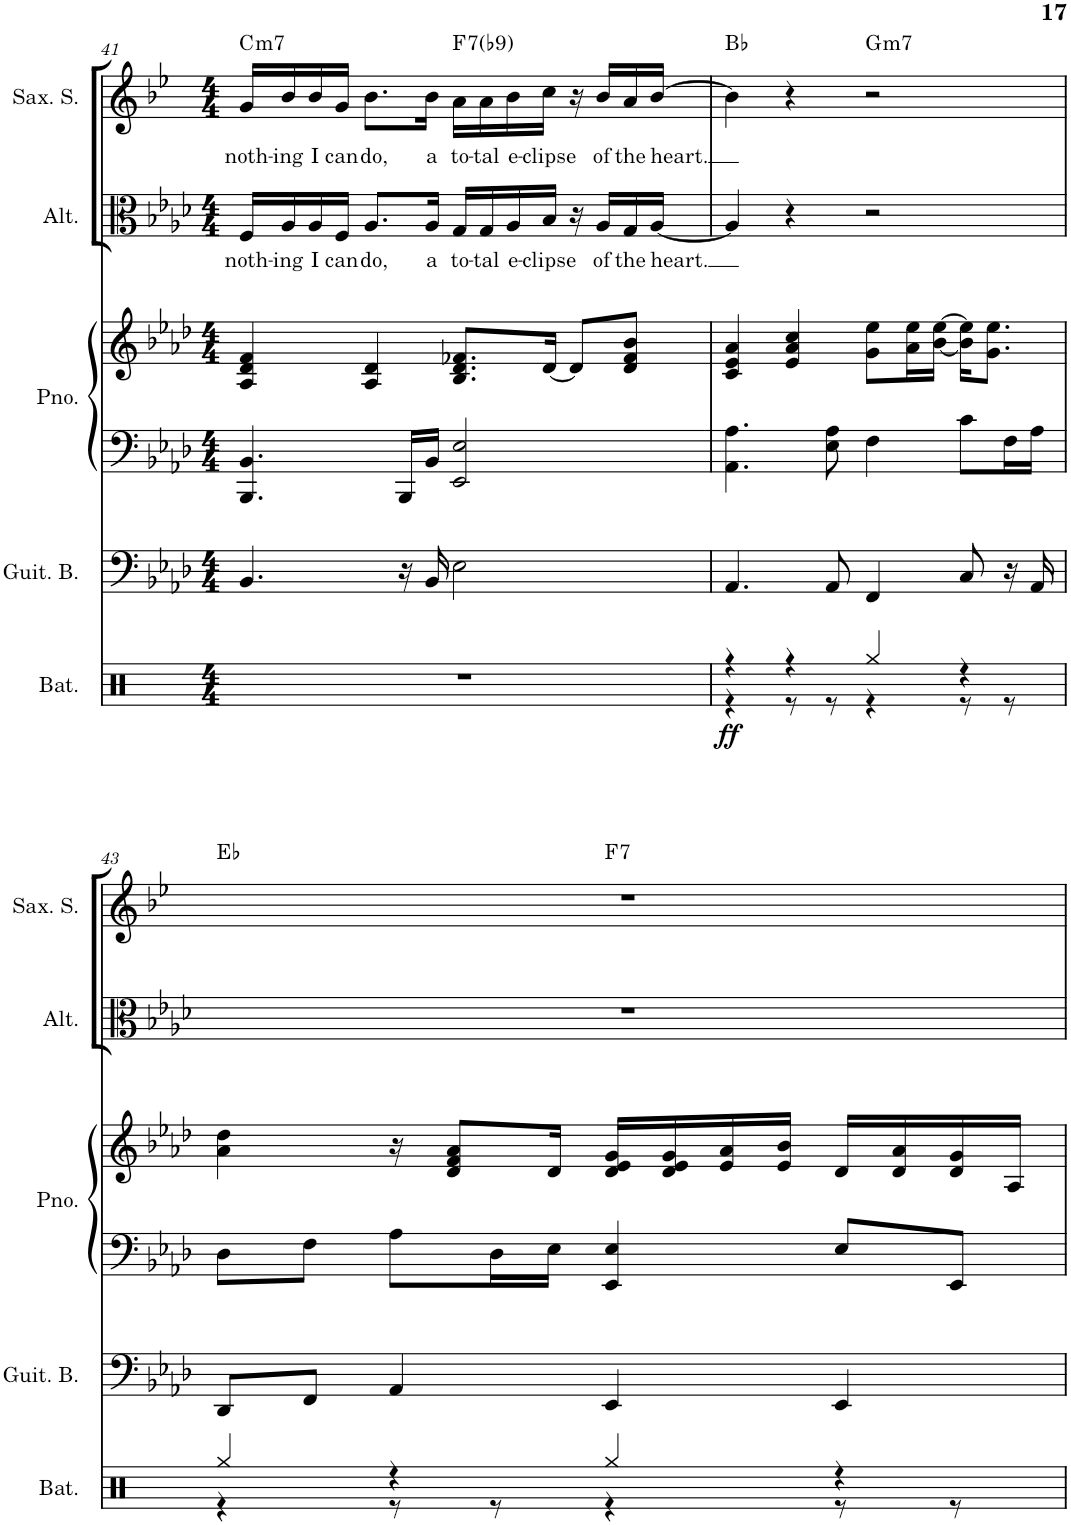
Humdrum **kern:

**kern	**dynam	**kern	**kern	**kern	**kern	**text	**kern	**text	**harte
*part5	*part5	*part4	*part3	*part3	*part2	*part2	*part1	*part1	*part1
*staff6	*staff6	*staff5	*staff4	*staff3	*staff2	*staff2	*staff1	*staff1	*
*I"Set de batterie	*	*I"Guitare basse	*I"Piano	*	*I"Altos	*	*I"Saxophone soprano	*	*
*I'Bat.	*	*I'Guit. B.	*I'Pno.	*	*I'Alt.	*	*I'Sax. S.	*	*
!!LO:PB:g=z
*clefX	*	*clefF4	*clefF4	*clefG2	*clefC3	*	*clefG2	*	*
*	*	*Trd7c12	*	*	*	*	*Trd1c2	*	*
*k[]	*	*k[b-e-a-d-]	*k[b-e-a-d-]	*k[b-e-a-d-]	*k[b-e-a-d-]	*	*k[b-e-]	*	*
*M4/4	*	*M4/4	*M4/4	*M4/4	*M4/4	*	*M4/4	*	*
=41	=41	=41	=41	=41	=41	=41	=41	=41	=41
!	!	!	!	!	!	!LO:LY:b	!	!LO:LY:b	!LO:H:kt=m7
1r	.	4.BB-/	4.BBB-/ 4.BB-/	4A-/ 4d-/ 4f/	16F/LL	noth-	16g/LL	noth-	C:min7
!	!	!	!	!	!	!LO:LY:b	!	!LO:LY:b	!
.	.	.	.	.	16A-/	-ing	16b-/	-ing	.
!	!	!	!	!	!	!LO:LY:b	!	!LO:LY:b	!
.	.	.	.	.	16A-/	I	16b-/	I	.
!	!	!	!	!	!	!LO:LY:b	!	!LO:LY:b	!
.	.	.	.	.	16F/JJ	can	16g/JJ	can	.
!	!	!	!	!	!	!LO:LY:b	!	!LO:LY:b	!
.	.	.	.	4A-/ 4d-/	8.A-/L	do,	8.b-\L	do,	.
.	.	16r	16BBB-/LL	.	.	.	.	.	.
!	!	!	!	!	!	!LO:LY:b	!	!LO:LY:b	!
.	.	16BB-/	16BB-/JJ	.	16A-/Jk	a	16b-\Jk	a	.
!	!	!	!	!	!	!LO:LY:b	!	!LO:LY:b	!LO:H:kt=7
.	.	2E-\	2EE-/ 2E-/	8.B-/ 8.d-/ 8.f-X/L	16G/LL	to-	16a\LL	to-	F:7(b9)
!	!	!	!	!	!	!LO:LY:b	!	!LO:LY:b	!
.	.	.	.	.	16G/	-tal	16a\	-tal	.
!	!	!	!	!	!	!LO:LY:b	!	!LO:LY:b	!
.	.	.	.	.	16A-/	e-	16b-\	e-	.
!	!	!	!	!	!	!LO:LY:b	!	!LO:LY:b	!
.	.	.	.	[16d-/Jk	16B-/JJ	-clipse	16cc\JJ	-clipse	.
.	.	.	.	8d-/L]	16r	.	16r	.	.
!	!	!	!	!	!	!LO:LY:b	!	!LO:LY:b	!
.	.	.	.	.	16A-/LL	of	16b-/LL	of	.
!	!	!	!	!	!	!LO:LY:b	!	!LO:LY:b	!
.	.	.	.	8d-/ 8f-/ 8b-/J	16G/	the	16a/	the	.
!	!	!	!	!	!	!LO:LY:b	!	!LO:LY:b	!
.	.	.	.	.	[16A-/JJ	heart.	[16b-/JJ	heart.	.
=42	=42	=42	=42	=42	=42	=42	=42	=42	=42
*^	*	*	*	*	*	*	*	*	*
!	!	!LO:DY:b	!	!	!	!	!	!	!	!
4r	4r	ff	4.AA-/	4.AA-\ 4.A-\	4c/ 4e-/ 4a-/	4A-/]	.	4b-\]	.	Bb:maj
4r	8r	.	.	.	4e-/ 4a-/ 4cc/	4r	.	4r	.	.
.	8r	.	8AA-/	8E-\ 8A-\	.	.	.	.	.	.
!	!	!	!	!	!	!	!	!	!	!LO:H:kt=m7
4Rgg/	4r	.	4FF/	4F\	8g\ 8ee-\L	2r	.	2r	.	G:min7
.	.	.	.	.	16a-\ 16ee-\L	.	.	.	.	.
.	.	.	.	.	[16b-\ [16ee-\JJ	.	.	.	.	.
4r	8r	.	8C/	8c\L	16b-\] 16ee-\]KL	.	.	.	.	.
.	.	.	.	.	8.g\ 8.ee-\J	.	.	.	.	.
.	8r	.	16r	16F\L	.	.	.	.	.	.
.	.	.	16AA-/	16A-\JJ	.	.	.	.	.	.
!!LO:LB:g=z
=43	=43	=43	=43	=43	=43	=43	=43	=43	=43	=43
*	*	*	*	*	*	*	*	*^	*	*
4Rgg/	4r	.	8DD-/L	8D-\L	4a-\ 4dd-\	1r	.	1r	2ryy	.	Eb:maj
.	.	.	8FF/J	8F\J	.	.	.	.	.	.	.
4r	8r	.	4AA-/	8A-\L	16r	.	.	.	.	.	.
.	.	.	.	.	8d-/ 8f/ 8a-/L	.	.	.	.	.	.
.	8r	.	.	16D-\L	.	.	.	.	.	.	.
.	.	.	.	16E-\JJ	16d-/Jk	.	.	.	.	.	.
!	!	!	!	!	!	!	!	!	!	!	!LO:H:kt=7
4Rgg/	4r	.	4EE-/	4EE-/ 4E-/	16d-/ 16e-/ 16g/LL	.	.	.	2ryy	.	F:7
.	.	.	.	.	16d-/ 16e-/ 16g/	.	.	.	.	.	.
.	.	.	.	.	16e-/ 16a-/	.	.	.	.	.	.
.	.	.	.	.	16e-/ 16b-/JJ	.	.	.	.	.	.
4r	8r	.	4EE-/	8E-/L	16d-/LL	.	.	.	.	.	.
.	.	.	.	.	16d-/ 16a-/	.	.	.	.	.	.
.	8r	.	.	8EE-/J	16d-/ 16g/	.	.	.	.	.	.
.	.	.	.	.	16A-/JJ	.	.	.	.	.	.
*v	*v	*	*	*	*	*	*	*v	*v	*	*
=	=	=	=	=	=	=	=	=	=
*-	*-	*-	*-	*-	*-	*-	*-	*-	*-
